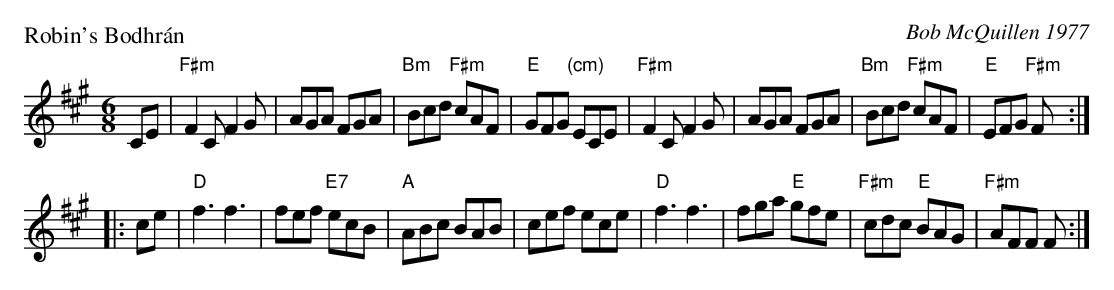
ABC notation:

X:1
P: Robin's Bodhr\'an
C: Bob McQuillen 1977
M: 6/8
L: 1/8
K: F#m
CE \
| "F#m"F2C F2G | AGA FGA | "Bm"Bcd "F#m"cAF | "E"GFG "(cm)"ECE \
| "F#m"F2C F2G | AGA FGA | "Bm"Bcd "F#m"cAF | "E"EFG "F#m"F :|
|: ce \
| "D"f3 f3 | fef "E7"ecB | "A"ABc BAB | cef ece \
| "D"f3 f3 | fga "E"gfe | "F#m"cdc "E"BAG | "F#m"AFF F :|
